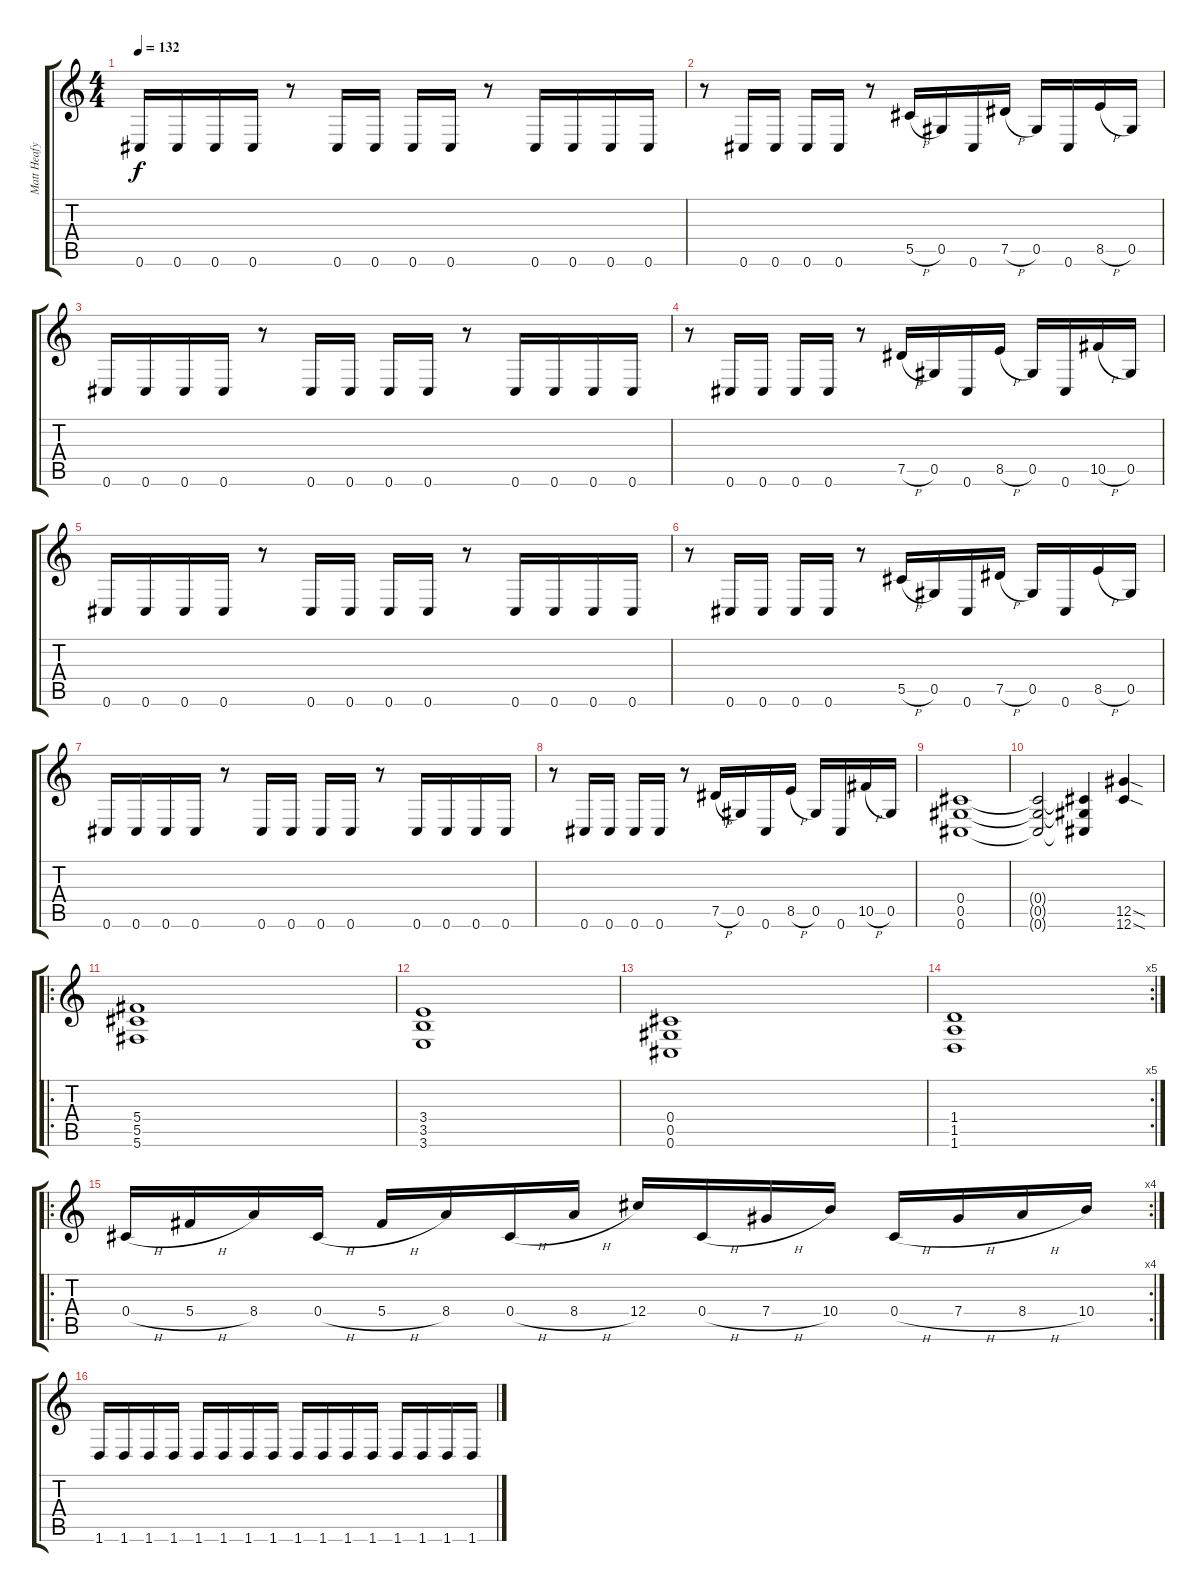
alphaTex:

\track ("Matt Heafy" "Matt Heafy") {instrument electricguitarjazz}
\staff {score tabs}
\tuning (Eb4 Bb3 Gb3 Db3 Ab2 Db2) {hide}
\ts (4 4)
\tempo 132
\clef g2
\ks c
0.6.16{dy f} 0.6.16 0.6.16 0.6.16 r.8 0.6.16 0.6.16 0.6.16 0.6.16 r.8 0.6.16 0.6.16 0.6.16 0.6.16 |
r.8 0.6.16 0.6.16 0.6.16 0.6.16 r.8 5.5{h}.16 0.5.16 0.6.16 7.5{h}.16 0.5.16 0.6.16 8.5{h}.16 0.5.16 |
0.6.16 0.6.16 0.6.16 0.6.16 r.8 0.6.16 0.6.16 0.6.16 0.6.16 r.8 0.6.16 0.6.16 0.6.16 0.6.16 |
r.8 0.6.16 0.6.16 0.6.16 0.6.16 r.8 7.5{h}.16 0.5.16 0.6.16 8.5{h}.16 0.5.16 0.6.16 10.5{h}.16 0.5.16 |
0.6.16 0.6.16 0.6.16 0.6.16 r.8 0.6.16 0.6.16 0.6.16 0.6.16 r.8 0.6.16 0.6.16 0.6.16 0.6.16 |
r.8 0.6.16 0.6.16 0.6.16 0.6.16 r.8 5.5{h}.16 0.5.16 0.6.16 7.5{h}.16 0.5.16 0.6.16 8.5{h}.16 0.5.16 |
0.6.16 0.6.16 0.6.16 0.6.16 r.8 0.6.16 0.6.16 0.6.16 0.6.16 r.8 0.6.16 0.6.16 0.6.16 0.6.16 |
r.8 0.6.16 0.6.16 0.6.16 0.6.16 r.8 7.5{h}.16 0.5.16 0.6.16 8.5{h}.16 0.5.16 0.6.16 10.5{h}.16 0.5.16 |
(0.4 0.5 0.6).1 |
(0.4{t} 0.5{t} 0.6{t}).2 (0.4{t} 0.5{t} 0.6{t}).4 (12.5{sod} 12.6{sod}).4 |
\ro
(5.4 5.5 5.6).1 |
(3.4 3.5 3.6).1 |
(0.4 0.5 0.6).1 |
\rc 5
(1.4 1.5 1.6).1 |
\ro
\rc 4
0.4{h}.16 5.4{h}.16 8.4.16 0.4{h}.16 5.4{h}.16 8.4.16 0.4{h}.16 8.4{h}.16 12.4.16 0.4{h}.16 7.4{h}.16 10.4.16 0.4{h}.16 7.4{h}.16 8.4{h}.16 10.4.16 |
1.6.16 1.6.16 1.6.16 1.6.16 1.6.16 1.6.16 1.6.16 1.6.16 1.6.16 1.6.16 1.6.16 1.6.16 1.6.16 1.6.16 1.6.16 1.6.16
